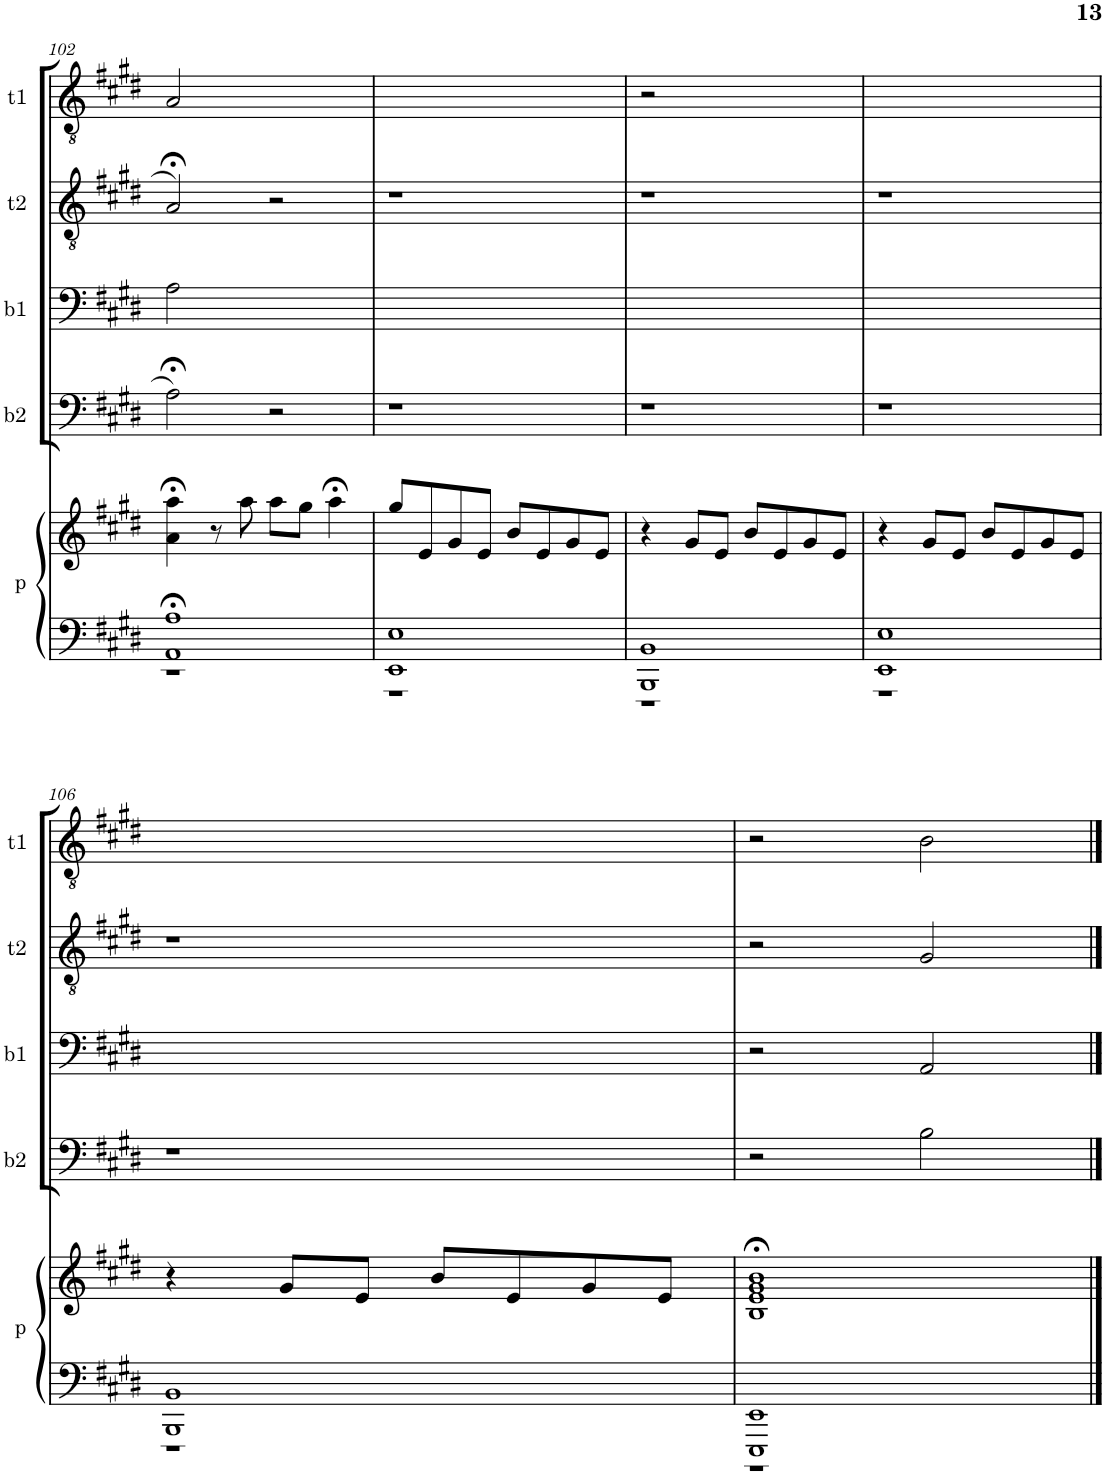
**kern	**kern	**kern	**kern	**kern	**kern
*part5	*part5	*part4	*part3	*part2	*part1
*staff6	*staff5	*staff4	*staff3	*staff2	*staff1
*I"p	*	*I"b2	*I"b1	*I"t2	*I"t1
*I'p	*	*I'b2	*I'b1	*I't2	*I't1
!!LO:PB:g=z
*clefF4	*clefG2	*clefF4	*clefF4	*clefGv2	*clefGv2
*k[f#c#g#d#]	*k[f#c#g#d#]	*k[f#c#g#d#]	*k[f#c#g#d#]	*k[f#c#g#d#]	*k[f#c#g#d#]
*M2/2	*M2/2	*M2/2	*M2/2	*M2/2	*M2/2
*met(c|)	*met(c|)	*met(c|)	*met(c|)	*met(c|)	*met(c|)
=102	=102	=102	=102	=102	=102
*^	*	*	*	*	*
1AA 1A	1r;<	4a\;< 4aa\;<	2A;<\	2A\	2A;</	2A/
.	.	8r	.	.	.	.
.	.	8aa\	.	.	.	.
.	.	8aa\L	2r	2ryy	2r	2ryy
.	.	8gg#\J	.	.	.	.
.	.	4aa;<\	.	.	.	.
=103	=103	=103	=103	=103	=103	=103
1EE 1E	1r	8gg#/L	1r	1ryy	1r	1ryy
.	.	8e/	.	.	.	.
.	.	8g#/	.	.	.	.
.	.	8e/J	.	.	.	.
.	.	8b/L	.	.	.	.
.	.	8e/	.	.	.	.
.	.	8g#/	.	.	.	.
.	.	8e/J	.	.	.	.
=104	=104	=104	=104	=104	=104	=104
1BBB 1BB	1r	4r	1r	1ryy	1r	2r
.	.	8g#/L	.	.	.	.
.	.	8e/J	.	.	.	.
.	.	8b/L	.	.	.	2ryy
.	.	8e/	.	.	.	.
.	.	8g#/	.	.	.	.
.	.	8e/J	.	.	.	.
=105	=105	=105	=105	=105	=105	=105
1EE 1E	1r	4r	1r	1ryy	1r	1ryy
.	.	8g#/L	.	.	.	.
.	.	8e/J	.	.	.	.
.	.	8b/L	.	.	.	.
.	.	8e/	.	.	.	.
.	.	8g#/	.	.	.	.
.	.	8e/J	.	.	.	.
!!LO:LB:g=z
=106	=106	=106	=106	=106	=106	=106
1BBB 1BB	1r	4r	1r	1ryy	1r	1ryy
.	.	8g#/L	.	.	.	.
.	.	8e/J	.	.	.	.
.	.	8b/L	.	.	.	.
.	.	8e/	.	.	.	.
.	.	8g#/	.	.	.	.
.	.	8e/J	.	.	.	.
=107	=107	=107	=107	=107	=107	=107
1EEE 1EE	1r	1B;< 1e;< 1g#;< 1b;<	2r	2r	2r	2r
.	.	.	2B\	2AA/	2G#/	2B\
*v	*v	*	*	*	*	*
==	==	==	==	==	==
*-	*-	*-	*-	*-	*-
